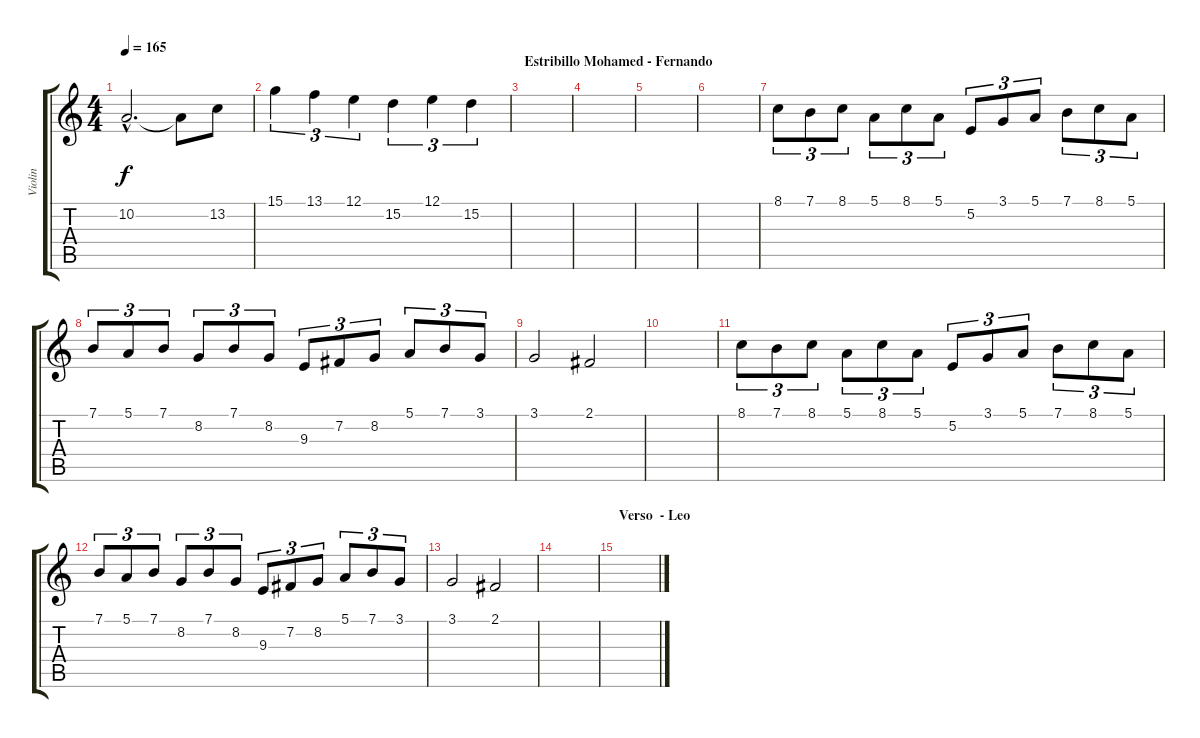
\track ("Violin" "Violin") {instrument violin}
\staff {score tabs}
\tuning (E4 B3 G3 D3 A2 E2) {hide}
\ts (4 4)
\tempo 165
\clef g2
\ks c
10.2{hac}.2{d dy f} 10.2{t}.8 13.2.8 |
15.1.4{tu (3 2)} 13.1.4{tu (3 2)} 12.1.4{tu (3 2)} 15.2.4{tu (3 2)} 12.1.4{tu (3 2)} 15.2.4{tu (3 2)} |
\section ("" "Estribillo Mohamed - Fernando")
|
|
|
|
8.1.8{tu (3 2) volume 14} 7.1.8{tu (3 2)} 8.1.8{tu (3 2)} 5.1.8{tu (3 2)} 8.1.8{tu (3 2)} 5.1.8{tu (3 2)} 5.2.8{tu (3 2)} 3.1.8{tu (3 2)} 5.1.8{tu (3 2)} 7.1.8{tu (3 2)} 8.1.8{tu (3 2)} 5.1.8{tu (3 2)} |
7.1.8{tu (3 2)} 5.1.8{tu (3 2)} 7.1.8{tu (3 2)} 8.2.8{tu (3 2)} 7.1.8{tu (3 2)} 8.2.8{tu (3 2)} 9.3.8{tu (3 2)} 7.2.8{tu (3 2)} 8.2.8{tu (3 2)} 5.1.8{tu (3 2)} 7.1.8{tu (3 2)} 3.1.8{tu (3 2)} |
3.1.2 2.1.2 |
|
8.1.8{tu (3 2) volume 14} 7.1.8{tu (3 2)} 8.1.8{tu (3 2)} 5.1.8{tu (3 2)} 8.1.8{tu (3 2)} 5.1.8{tu (3 2)} 5.2.8{tu (3 2)} 3.1.8{tu (3 2)} 5.1.8{tu (3 2)} 7.1.8{tu (3 2)} 8.1.8{tu (3 2)} 5.1.8{tu (3 2)} |
7.1.8{tu (3 2)} 5.1.8{tu (3 2)} 7.1.8{tu (3 2)} 8.2.8{tu (3 2)} 7.1.8{tu (3 2)} 8.2.8{tu (3 2)} 9.3.8{tu (3 2)} 7.2.8{tu (3 2)} 8.2.8{tu (3 2)} 5.1.8{tu (3 2)} 7.1.8{tu (3 2)} 3.1.8{tu (3 2)} |
3.1.2 2.1.2 |
|
\section ("" "Verso  - Leo")
